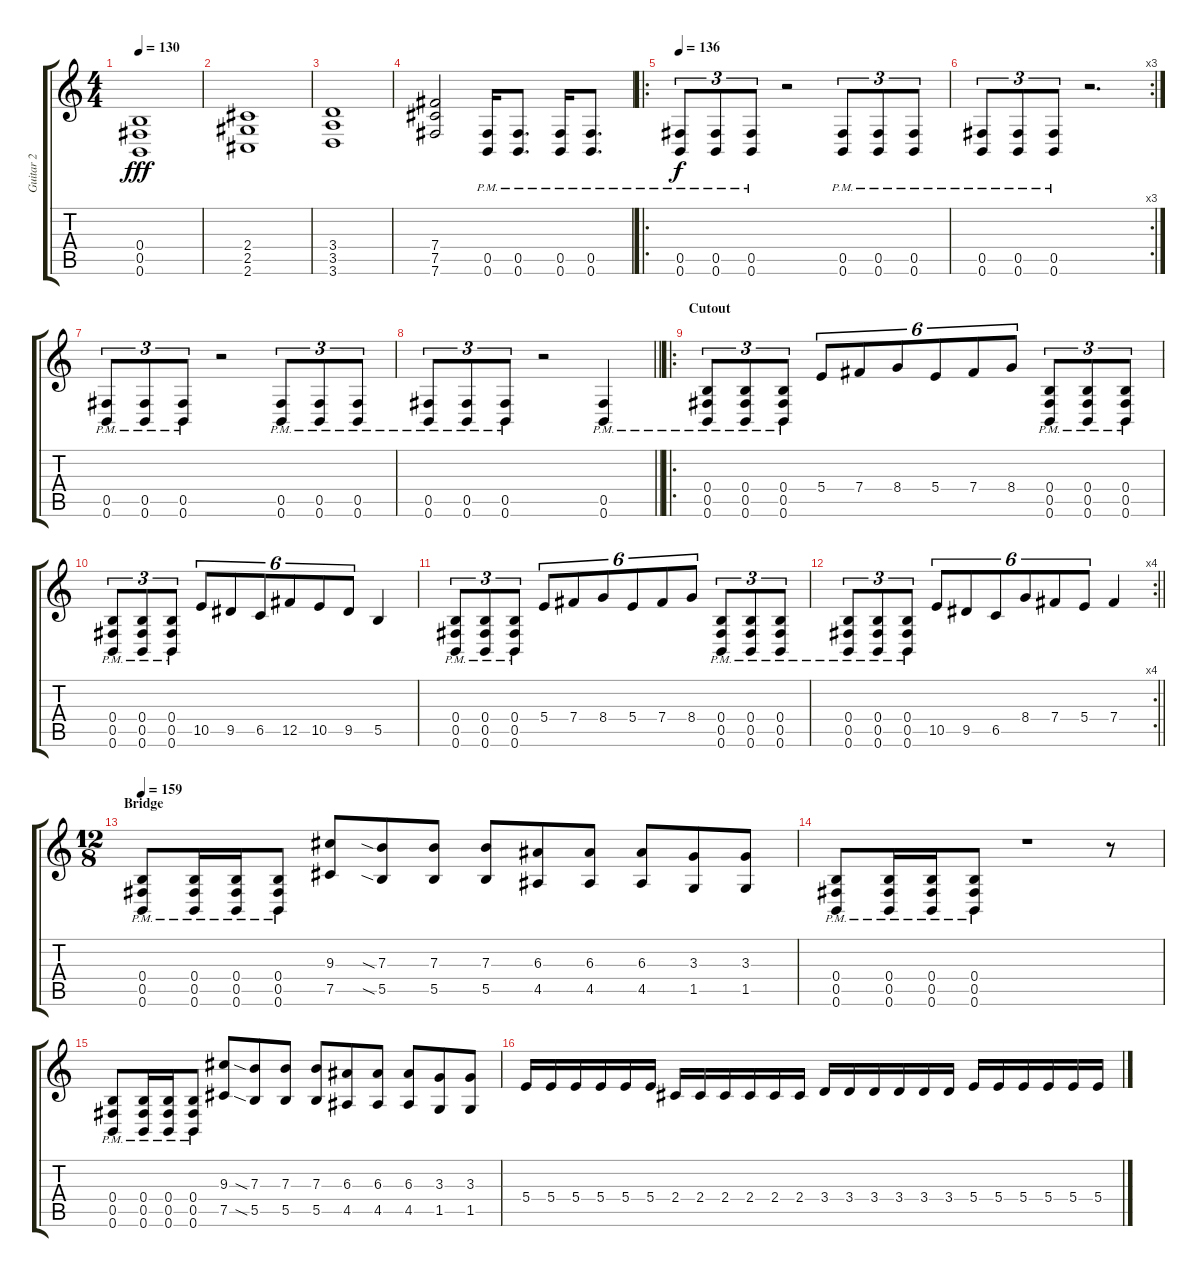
\track ("Guitar 2" "Guitar 2") {instrument distortionguitar}
\staff {score tabs}
\tuning (Db4 Ab3 E3 B2 Gb2 B1) {hide}
\ts (4 4)
\tempo 130
\clef g2
\ks c
(0.4 0.5 0.6).1{dy fff} |
(2.4 2.5 2.6).1 |
(3.4 3.5 3.6).1 |
(7.4 7.5 7.6).2 (0.5{pm} 0.6{pm}).16 (0.5{pm} 0.6{pm}).8{d} (0.5{pm} 0.6{pm}).16 (0.5{pm} 0.6{pm}).8{d} |
\ro
\tempo 136
(0.5{pm} 0.6{pm}).8{tu (3 2) dy f} (0.5{pm} 0.6{pm}).8{tu (3 2)} (0.5{pm} 0.6{pm}).8{tu (3 2)} r.2 (0.5{pm} 0.6{pm}).8{tu (3 2)} (0.5{pm} 0.6{pm}).8{tu (3 2)} (0.5{pm} 0.6{pm}).8{tu (3 2)} |
\rc 3
(0.5{pm} 0.6{pm}).8{tu (3 2)} (0.5{pm} 0.6{pm}).8{tu (3 2)} (0.5{pm} 0.6{pm}).8{tu (3 2)} r.2{d} |
(0.5{pm} 0.6{pm}).8{tu (3 2)} (0.5{pm} 0.6{pm}).8{tu (3 2)} (0.5{pm} 0.6{pm}).8{tu (3 2)} r.2 (0.5{pm} 0.6{pm}).8{tu (3 2)} (0.5{pm} 0.6{pm}).8{tu (3 2)} (0.5{pm} 0.6{pm}).8{tu (3 2)} |
\barLineRight lightlight
(0.5{pm} 0.6{pm}).8{tu (3 2)} (0.5{pm} 0.6{pm}).8{tu (3 2)} (0.5{pm} 0.6{pm}).8{tu (3 2)} r.2 (0.5{pm} 0.6{pm}).4 |
\ro
\section ("" "Cutout")
(0.4{pm} 0.5{pm} 0.6{pm}).8{tu (3 2)} (0.4{pm} 0.5{pm} 0.6{pm}).8{tu (3 2)} (0.4{pm} 0.5{pm} 0.6{pm}).8{tu (3 2)} 5.4.8{tu (6 4)} 7.4.8{tu (6 4)} 8.4.8{tu (6 4)} 5.4.8{tu (6 4)} 7.4.8{tu (6 4)} 8.4.8{tu (6 4)} (0.4{pm} 0.5{pm} 0.6{pm}).8{tu (3 2)} (0.4{pm} 0.5{pm} 0.6{pm}).8{tu (3 2)} (0.4{pm} 0.5{pm} 0.6{pm}).8{tu (3 2)} |
(0.4{pm} 0.5{pm} 0.6{pm}).8{tu (3 2)} (0.4{pm} 0.5{pm} 0.6{pm}).8{tu (3 2)} (0.4{pm} 0.5{pm} 0.6{pm}).8{tu (3 2)} 10.5.8{tu (6 4)} 9.5.8{tu (6 4)} 6.5.8{tu (6 4)} 12.5.8{tu (6 4)} 10.5.8{tu (6 4)} 9.5.8{tu (6 4)} 5.5.4 |
(0.4{pm} 0.5{pm} 0.6{pm}).8{tu (3 2)} (0.4{pm} 0.5{pm} 0.6{pm}).8{tu (3 2)} (0.4{pm} 0.5{pm} 0.6{pm}).8{tu (3 2)} 5.4.8{tu (6 4)} 7.4.8{tu (6 4)} 8.4.8{tu (6 4)} 5.4.8{tu (6 4)} 7.4.8{tu (6 4)} 8.4.8{tu (6 4)} (0.4{pm} 0.5{pm} 0.6{pm}).8{tu (3 2)} (0.4{pm} 0.5{pm} 0.6{pm}).8{tu (3 2)} (0.4{pm} 0.5{pm} 0.6{pm}).8{tu (3 2)} |
\rc 4
\barLineRight lightlight
(0.4{pm} 0.5{pm} 0.6{pm}).8{tu (3 2)} (0.4{pm} 0.5{pm} 0.6{pm}).8{tu (3 2)} (0.4{pm} 0.5{pm} 0.6{pm}).8{tu (3 2)} 10.5.8{tu (6 4)} 9.5.8{tu (6 4)} 6.5.8{tu (6 4)} 8.4.8{tu (6 4)} 7.4.8{tu (6 4)} 5.4.8{tu (6 4)} 7.4.4 |
\ts (12 8)
\section ("" "Bridge")
\tempo 159
(0.4{pm} 0.5{pm} 0.6{pm}).8 (0.4{pm} 0.5{pm} 0.6{pm}).16 (0.4{pm} 0.5{pm} 0.6{pm}).16 (0.4{pm} 0.5{pm} 0.6{pm}).8 (9.3 7.5).8 (7.3{sia} 5.5{sia}).8 (7.3 5.5).8 (7.3 5.5).8 (6.3 4.5).8 (6.3 4.5).8 (6.3 4.5).8 (3.3 1.5).8 (3.3 1.5).8 |
(0.4{pm} 0.5{pm} 0.6{pm}).8 (0.4{pm} 0.5{pm} 0.6{pm}).16 (0.4{pm} 0.5{pm} 0.6{pm}).16 (0.4{pm} 0.5{pm} 0.6{pm}).8 r.1 r.8 |
(0.4{pm} 0.5{pm} 0.6{pm}).8 (0.4{pm} 0.5{pm} 0.6{pm}).16 (0.4{pm} 0.5{pm} 0.6{pm}).16 (0.4{pm} 0.5{pm} 0.6{pm}).8 (9.3 7.5).8 (7.3{sia} 5.5{sia}).8 (7.3 5.5).8 (7.3 5.5).8 (6.3 4.5).8 (6.3 4.5).8 (6.3 4.5).8 (3.3 1.5).8 (3.3 1.5).8 |
5.4.16 5.4.16 5.4.16 5.4.16 5.4.16 5.4.16 2.4.16 2.4.16 2.4.16 2.4.16 2.4.16 2.4.16 3.4.16 3.4.16 3.4.16 3.4.16 3.4.16 3.4.16 5.4.16 5.4.16 5.4.16 5.4.16 5.4.16 5.4.16
